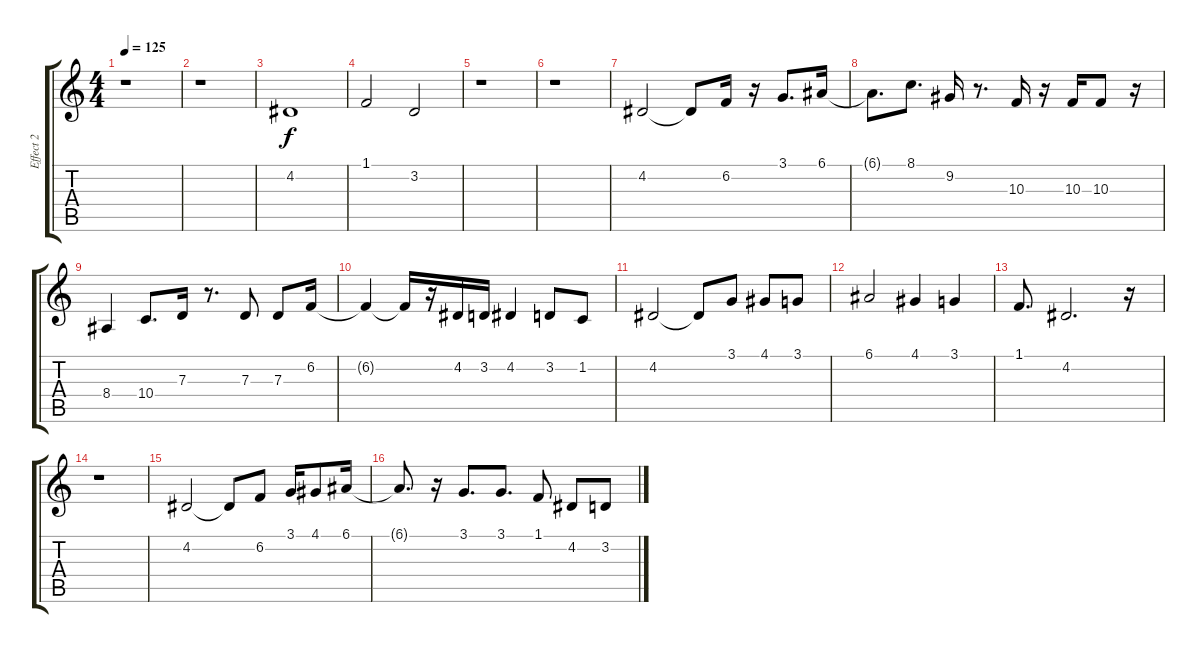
\track ("Effect 2" "Effect 2") {instrument lead1square}
\staff {score tabs}
\tuning (E4 B3 G3 D3 A2 E2) {hide}
\ts (4 4)
\tempo 125
\clef g2
\ks c
r.1{dy f} |
r.1 |
4.2.1 |
1.1.2 3.2.2 |
r.1 |
r.1 |
4.2.2 4.2{t}.8 6.2.16 r.16 3.1.8{d} 6.1.16 |
6.1{t}.8{d} 8.1.8{d} 9.2.16 r.8{d} 10.3.16 r.16 10.3.16 10.3.8 r.16 |
8.4.4 10.4.8{d} 7.3.16 r.8{d} 7.3.8 7.3.8 6.2.16 |
6.2{t}.4 6.2{t}.16 r.16 4.2.16 3.2.16 4.2.4 3.2.8 1.2.8 |
4.2.2 4.2{t}.8 3.1.8 4.1.8 3.1.8 |
6.1.2 4.1.4 3.1.4 |
1.1.8{d} 4.2.2{d} r.16 |
r.1 |
4.2.2 4.2{t}.8 6.2.8 3.1.16 4.1.8 6.1.16 |
6.1{t}.8{d} r.16 3.1.8{d} 3.1.8{d} 1.1.8 4.2.8 3.2.8
